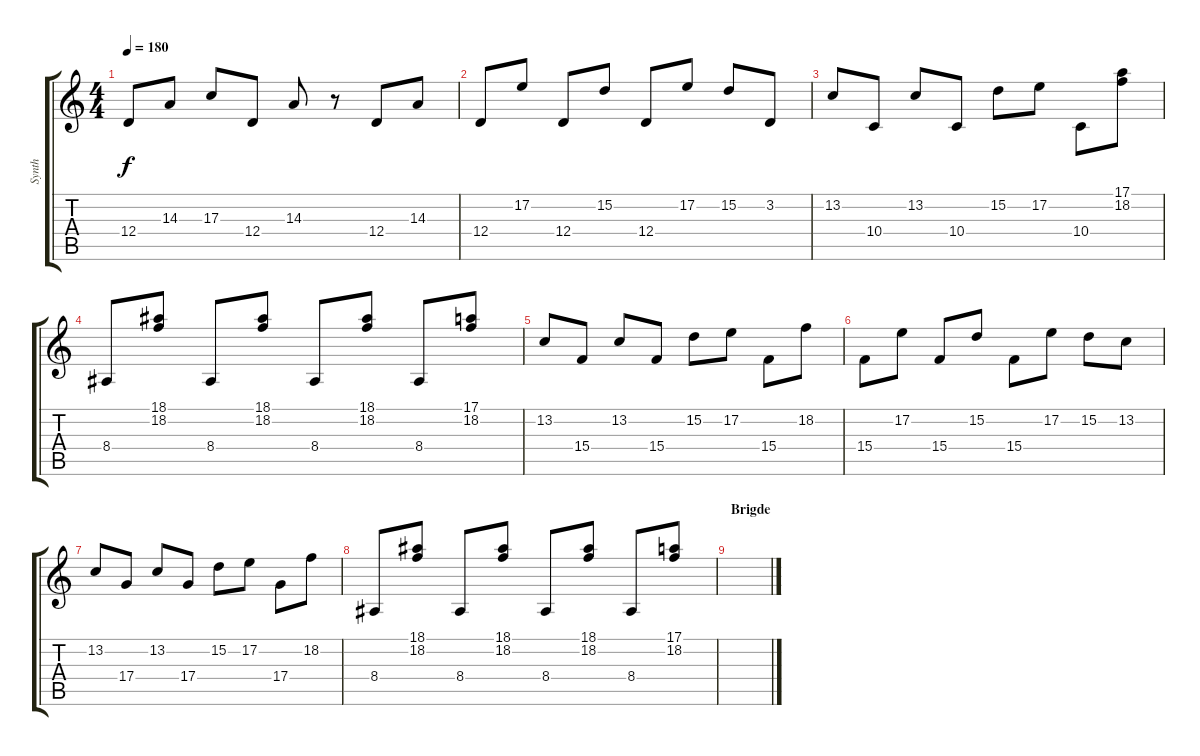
\track ("Synth" "Synth") {instrument lead2sawtooth}
\staff {score tabs}
\tuning (E4 B3 G3 D3 A2 E2) {hide}
\ts (4 4)
\tempo 180
\clef g2
\ks c
12.4.8{dy f} 14.3.8 17.3.8 12.4.8 14.3.8 r.8 12.4.8 14.3.8 |
12.4.8 17.2.8 12.4.8 15.2.8 12.4.8 17.2.8 15.2.8 3.2.8 |
13.2.8 10.4.8 13.2.8 10.4.8 15.2.8 17.2.8 10.4.8 (17.1 18.2).8 |
8.4.8 (18.1 18.2).8 8.4.8 (18.1 18.2).8 8.4.8 (18.1 18.2).8 8.4.8 (17.1 18.2).8 |
13.2.8 15.4.8 13.2.8 15.4.8 15.2.8 17.2.8 15.4.8 18.2.8 |
15.4.8 17.2.8 15.4.8 15.2.8 15.4.8 17.2.8 15.2.8 13.2.8 |
13.2.8 17.4.8 13.2.8 17.4.8 15.2.8 17.2.8 17.4.8 18.2.8 |
8.4.8 (18.1 18.2).8 8.4.8 (18.1 18.2).8 8.4.8 (18.1 18.2).8 8.4.8 (17.1 18.2).8 |
\section ("" "Brigde")
